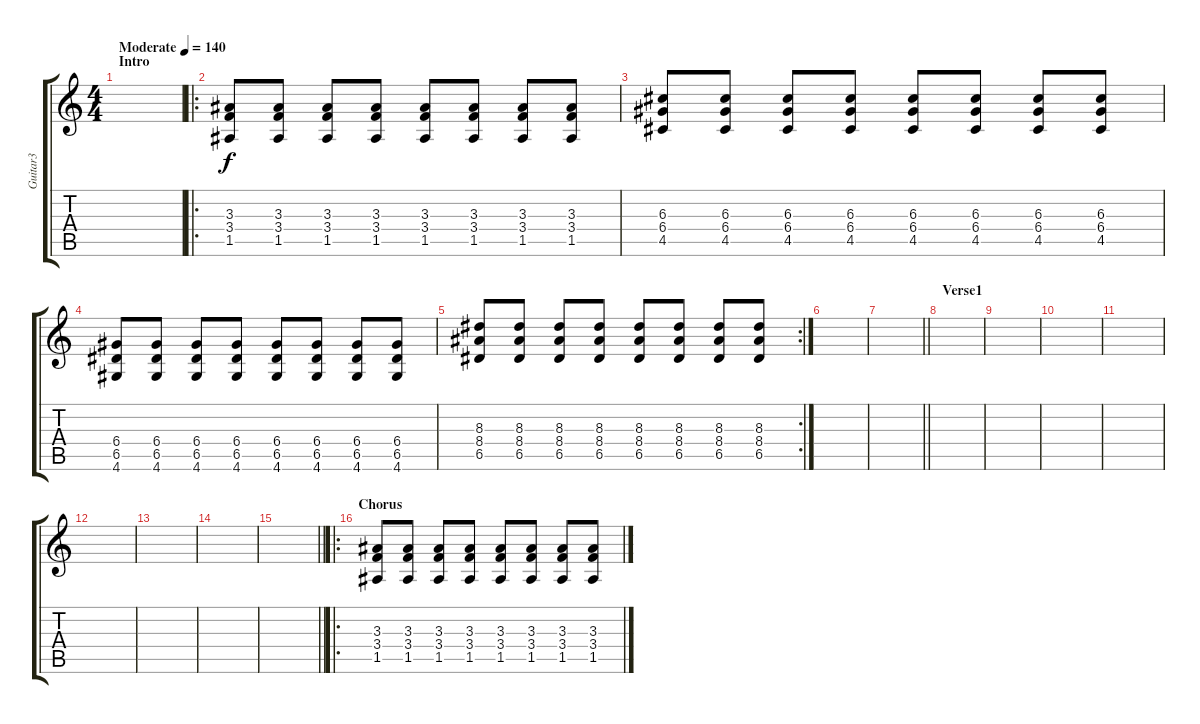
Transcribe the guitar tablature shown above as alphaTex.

\track ("Guitar3" "Guitar3") {instrument distortionguitar}
\staff {score tabs}
\tuning (E4 B3 G3 D3 A2 E2) {hide}
\ts (4 4)
\section ("" "Intro")
\tempo (140 "Moderate")
\clef g2
\ks c
|
\ro
(3.3 3.4 1.5).8 (3.3 3.4 1.5).8 (3.3 3.4 1.5).8 (3.3 3.4 1.5).8 (3.3 3.4 1.5).8 (3.3 3.4 1.5).8 (3.3 3.4 1.5).8 (3.3 3.4 1.5).8 |
(6.3 6.4 4.5).8 (6.3 6.4 4.5).8 (6.3 6.4 4.5).8 (6.3 6.4 4.5).8 (6.3 6.4 4.5).8 (6.3 6.4 4.5).8 (6.3 6.4 4.5).8 (6.3 6.4 4.5).8 |
(6.4 6.5 4.6).8 (6.4 6.5 4.6).8 (6.4 6.5 4.6).8 (6.4 6.5 4.6).8 (6.4 6.5 4.6).8 (6.4 6.5 4.6).8 (6.4 6.5 4.6).8 (6.4 6.5 4.6).8 |
\rc 2
(8.3 8.4 6.5).8 (8.3 8.4 6.5).8 (8.3 8.4 6.5).8 (8.3 8.4 6.5).8 (8.3 8.4 6.5).8 (8.3 8.4 6.5).8 (8.3 8.4 6.5).8 (8.3 8.4 6.5).8 |
|
\barLineRight lightlight
|
\section ("" "Verse1")
|
|
|
|
|
|
|
\barLineRight lightlight
|
\ro
\section ("" "Chorus")
(3.3 3.4 1.5).8 (3.3 3.4 1.5).8 (3.3 3.4 1.5).8 (3.3 3.4 1.5).8 (3.3 3.4 1.5).8 (3.3 3.4 1.5).8 (3.3 3.4 1.5).8 (3.3 3.4 1.5).8
